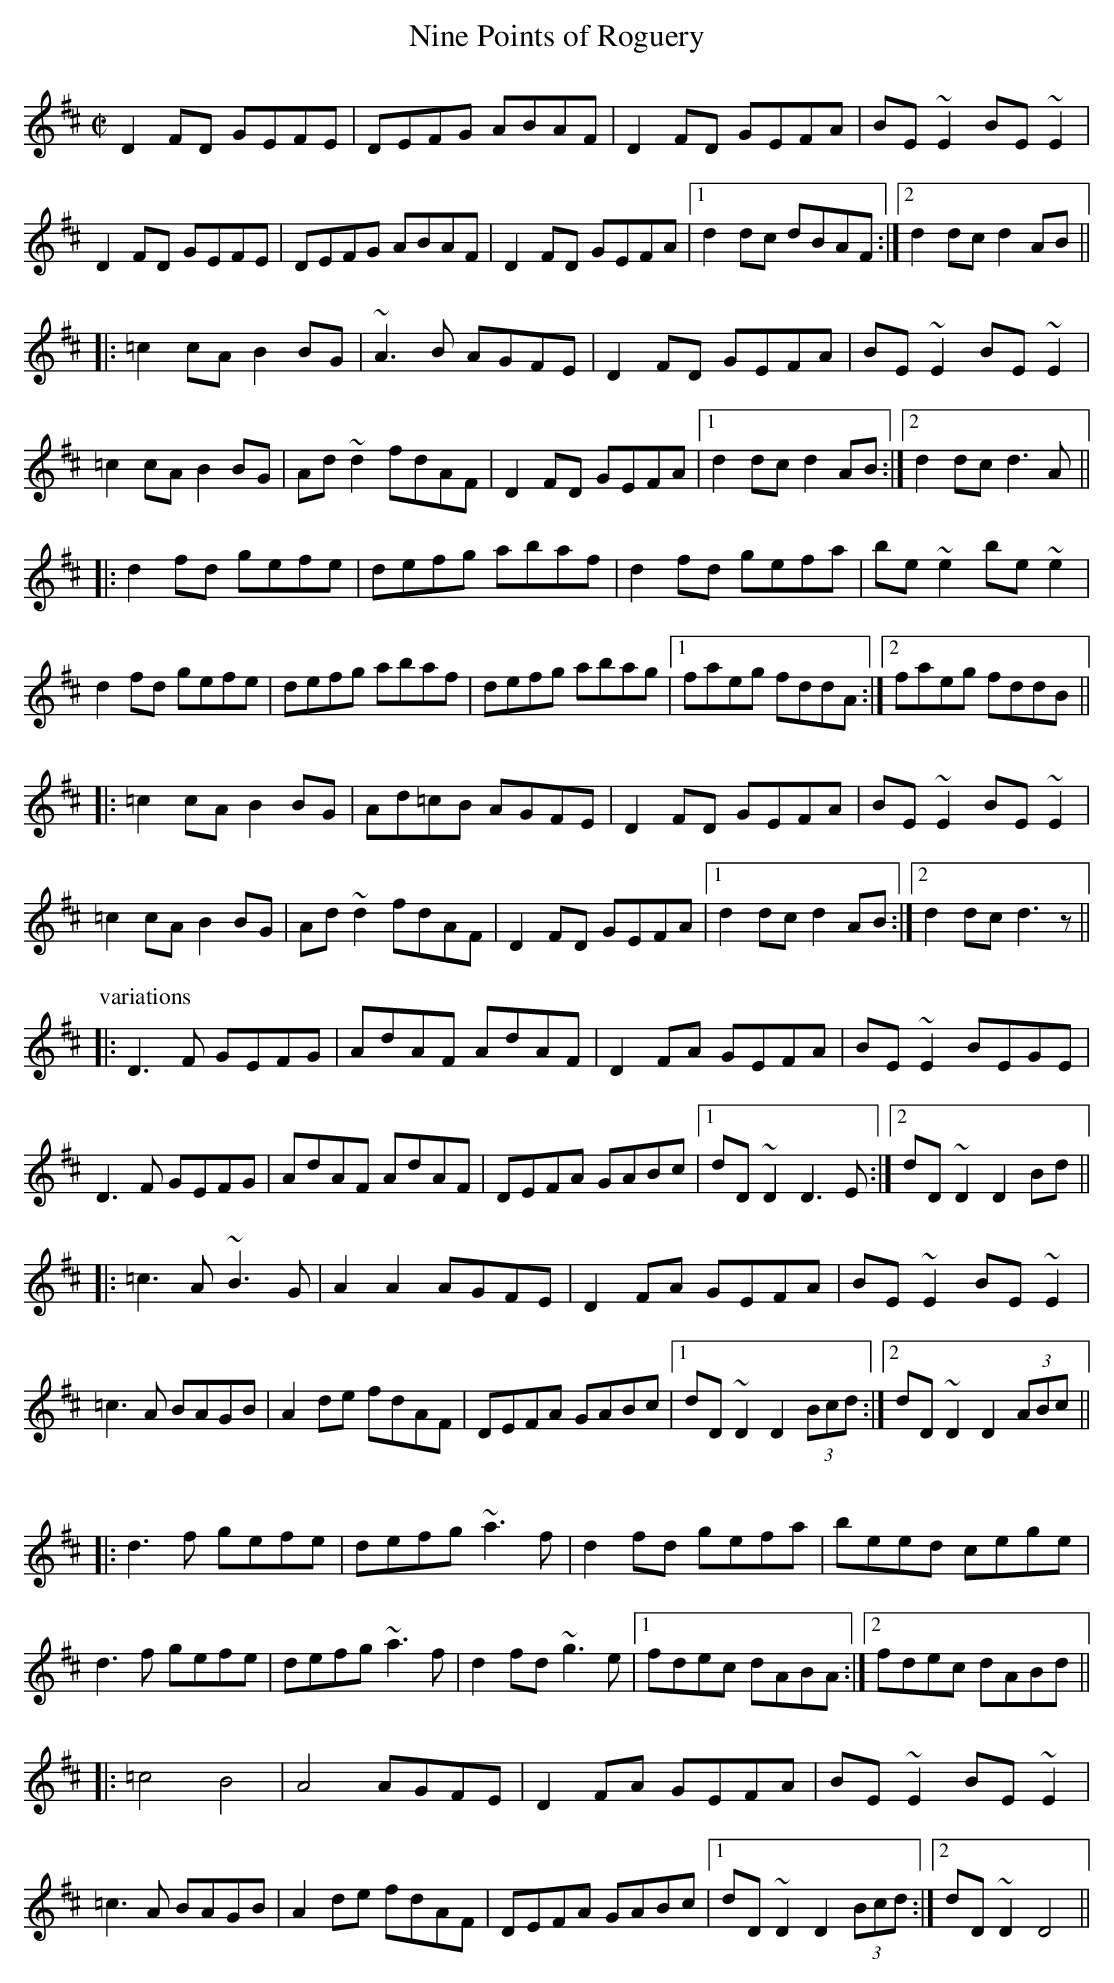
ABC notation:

X:1
T:Nine Points of Roguery
M:C|
K:D
D2FD GEFE | DEFG ABAF | D2FD GEFA | BE~E2 BE~E2 |
D2FD GEFE | DEFG ABAF | D2FD GEFA |1 d2dc dBAF :|2 d2dc d2AB ||
|: =c2cA B2BG | ~A3B AGFE | D2FD GEFA | BE~E2 BE~E2 |
=c2cA B2BG | Ad~d2 fdAF | D2FD GEFA |1 d2dc d2AB :|2 d2dc d3A ||
|: d2fd gefe | defg abaf | d2fd gefa | be~e2 be~e2 |
d2fd gefe | defg abaf | defg abag |1 faeg fddA :|2 faeg fddB ||
|: =c2cA B2BG | Ad=cB AGFE | D2FD GEFA | BE~E2 BE~E2 |
=c2cA B2BG | Ad~d2 fdAF | D2FD GEFA |1 d2dc d2AB :|2 d2dc d3z ||
P:variations
|: D3F GEFG | AdAF AdAF | D2FA GEFA | BE~E2 BEGE |
D3F GEFG | AdAF AdAF | DEFA GABc |1 dD~D2 D3E :|2 dD~D2 D2Bd ||
|: =c3A ~B3G | A2A2 AGFE | D2FA GEFA | BE~E2 BE~E2 |
=c3A BAGB | A2de fdAF | DEFA GABc |1 dD~D2 D2 (3Bcd :|2 dD~D2 D2 (3ABc ||
|: d3f gefe | defg ~a3f | d2fd gefa | beed cege |
d3f gefe | defg ~a3f | d2fd ~g3e |1 fdec dABA :|2 fdec dABd ||
|: =c4 B4 | A4 AGFE | D2FA GEFA | BE~E2 BE~E2 |
=c3A BAGB | A2de fdAF | DEFA GABc |1 dD~D2 D2 (3Bcd :|2 dD~D2 D4 ||
